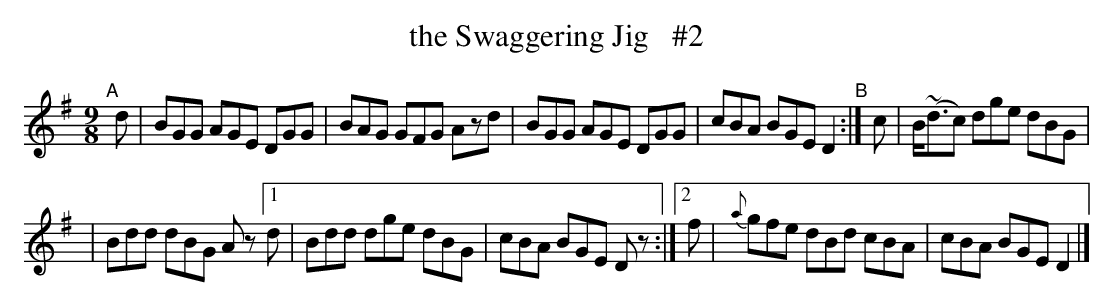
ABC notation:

X:1
T: the Swaggering Jig   #2
M: 9/8
L: 1/8
K: G
"^A"[|]\
d | BGG AGE DGG | BAG GFG Azd | BGG AGE DGG | cBA BGE D2 "^B":| c | B/(~d3/2c) dge dBG |
| Bdd dBG Az [1 d | Bdd dge dBG | cBA BGE Dz :|[2 f | {a}gfe dBd cBA | cBA BGE D2 |]
